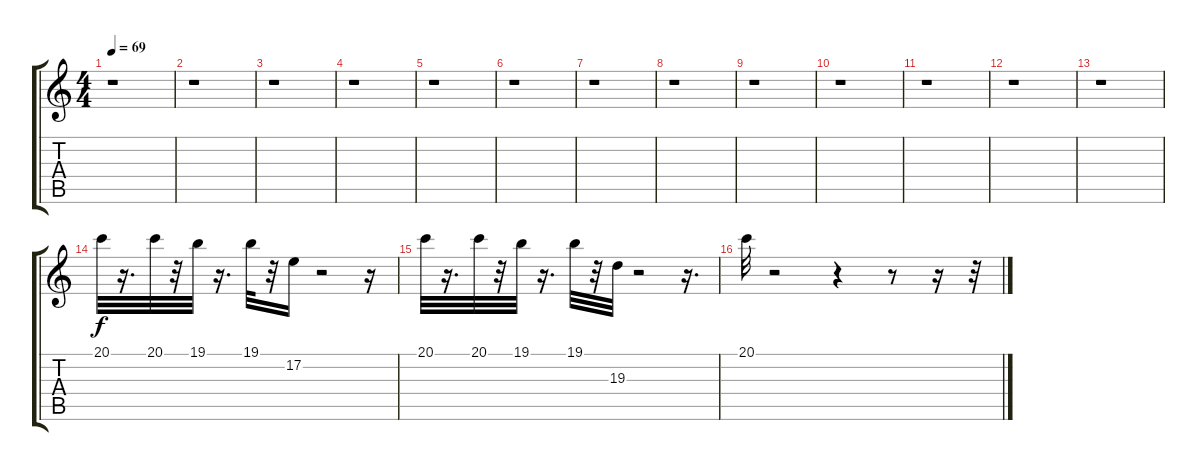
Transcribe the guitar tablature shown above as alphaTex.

\track "" {instrument fx5brightness}
\staff {score tabs}
\tuning (E4 B3 G3 D3 A2 E2) {hide}
\ts (4 4)
\tempo 69
\clef g2
\ks c
r.1{dy f} |
r.1 |
r.1 |
r.1 |
r.1 |
r.1 |
r.1 |
r.1 |
r.1 |
r.1 |
r.1 |
r.1 |
r.1 |
20.1.32 r.16{d} 20.1.32 r.32 19.1.32 r.16{d} 19.1.32 r.32 17.2.16 r.2 r.16 |
20.1.32{volume 10 balance 8} r.16{d} 20.1.32 r.32 19.1.32 r.16{d} 19.1.32 r.32 19.3.32 r.2 r.16{d} |
20.1.32 r.2 r.4 r.8 r.16 r.32
